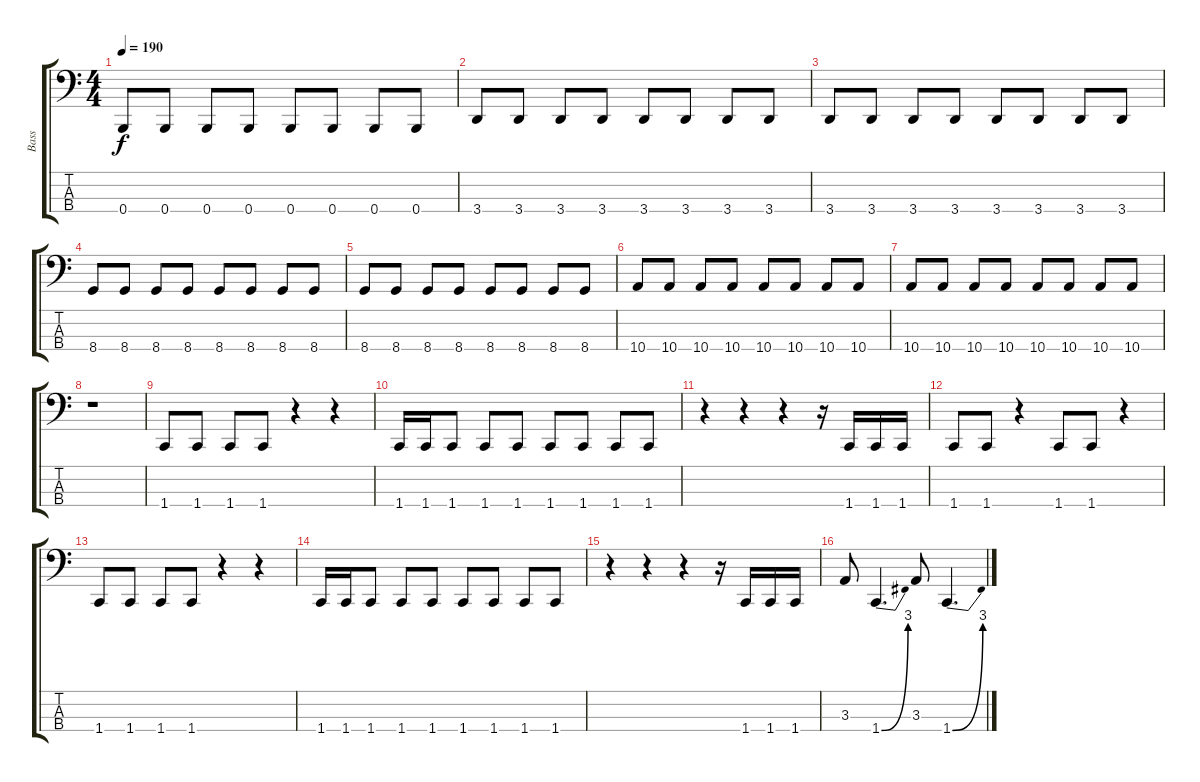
\track ("Bass" "Bass") {instrument electricbasspick}
\staff {score tabs}
\tuning (E2 B1 Gb1 B0) {hide}
\ts (4 4)
\tempo 190
\clef f4
\ks c
0.4.8{dy f} 0.4.8 0.4.8 0.4.8 0.4.8 0.4.8 0.4.8 0.4.8 |
3.4.8 3.4.8 3.4.8 3.4.8 3.4.8 3.4.8 3.4.8 3.4.8 |
3.4.8 3.4.8 3.4.8 3.4.8 3.4.8 3.4.8 3.4.8 3.4.8 |
8.4.8 8.4.8 8.4.8 8.4.8 8.4.8 8.4.8 8.4.8 8.4.8 |
8.4.8 8.4.8 8.4.8 8.4.8 8.4.8 8.4.8 8.4.8 8.4.8 |
10.4.8 10.4.8 10.4.8 10.4.8 10.4.8 10.4.8 10.4.8 10.4.8 |
10.4.8 10.4.8 10.4.8 10.4.8 10.4.8 10.4.8 10.4.8 10.4.8 |
r.1 |
1.4.8 1.4.8 1.4.8 1.4.8 r.4 r.4 |
1.4.16 1.4.16 1.4.8 1.4.8 1.4.8 1.4.8 1.4.8 1.4.8 1.4.8 |
r.4 r.4 r.4 r.16 1.4.16 1.4.16 1.4.16 |
1.4.8 1.4.8 r.4 1.4.8 1.4.8 r.4 |
1.4.8 1.4.8 1.4.8 1.4.8 r.4 r.4 |
1.4.16 1.4.16 1.4.8 1.4.8 1.4.8 1.4.8 1.4.8 1.4.8 1.4.8 |
r.4 r.4 r.4 r.16 1.4.16 1.4.16 1.4.16 |
3.3.8 1.4{be (bend 0 0 60 12)}.4{d} 3.3.8 1.4{be (bend 0 0 60 12)}.4{d}
